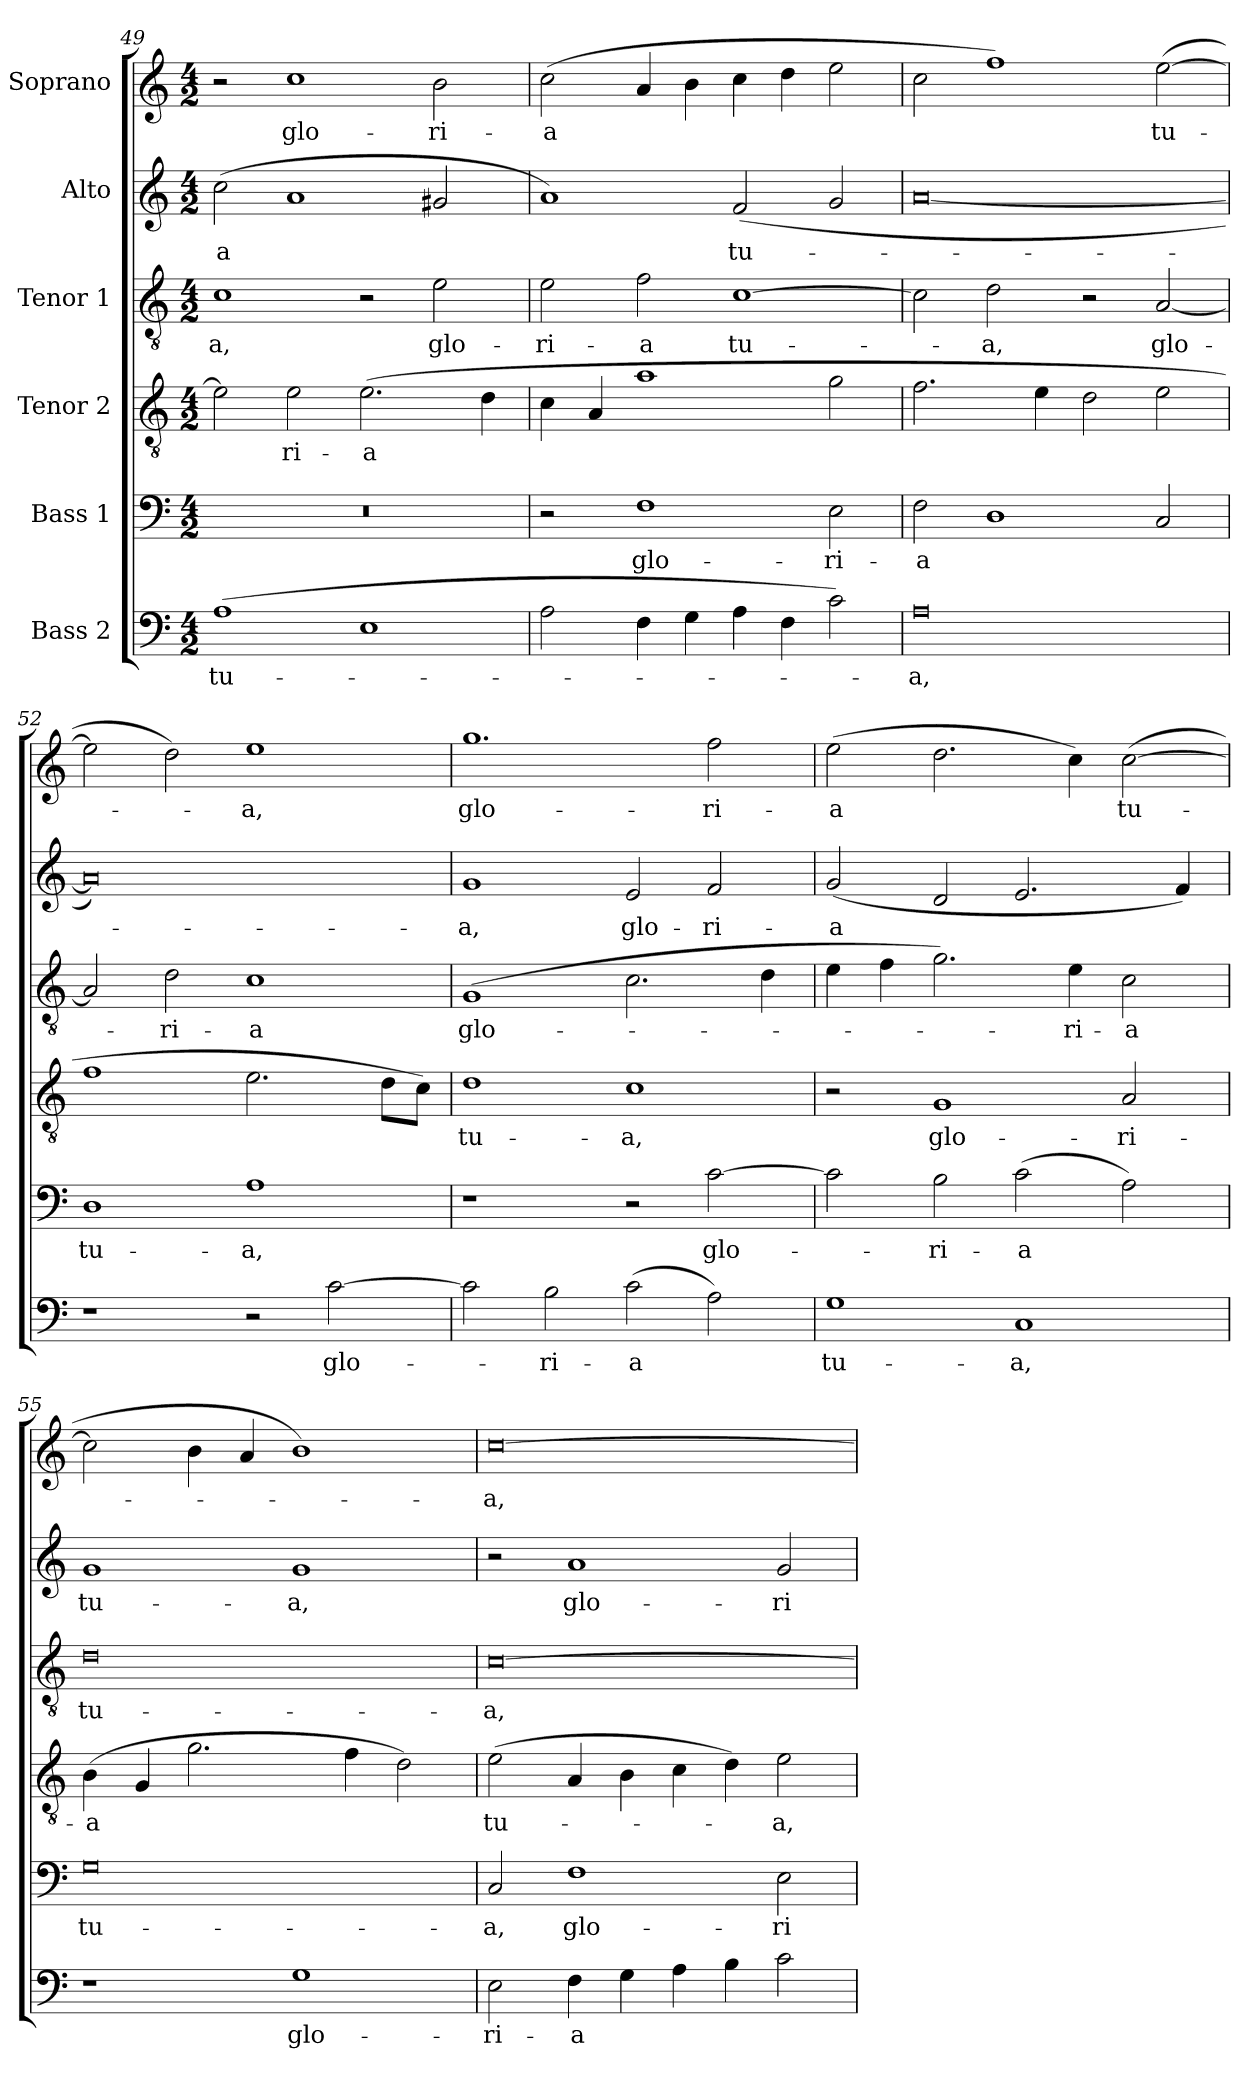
**kern	**text	**kern	**text	**kern	**text	**kern	**text	**kern	**text	**kern	**text
*part6	*part6	*part5	*part5	*part4	*part4	*part3	*part3	*part2	*part2	*part1	*part1
*staff6	*staff6	*staff5	*staff5	*staff4	*staff4	*staff3	*staff3	*staff2	*staff2	*staff1	*staff1
*I"Bass 2	*	*I"Bass 1	*	*I"Tenor 2	*	*I"Tenor 1	*	*I"Alto	*	*I"Soprano	*
!!LO:LB:g=z
*clefF4	*	*clefF4	*	*clefGv2	*	*clefGv2	*	*clefG2	*	*clefG2	*
*k[]	*	*k[]	*	*k[]	*	*k[]	*	*k[]	*	*k[]	*
*C:	*	*C:	*	*C:	*	*C:	*	*C:	*	*C:	*
*M4/2	*	*M4/2	*	*M4/2	*	*M4/2	*	*M4/2	*	*M4/2	*
=49	=49	=49	=49	=49	=49	=49	=49	=49	=49	=49	=49
(1A	tu-	0r	.	2e\]	.	1c	-a,	(2cc\	-a	2r	.
.	.	.	.	2e\	-ri-	.	.	1a	.	1cc	glo-
1E	.	.	.	(2.e\	-a	2r	.	.	.	.	.
.	.	.	.	.	.	2e\	glo-	2g#X/	.	2b\	-ri-
.	.	.	.	4d\	.	.	.	.	.	.	.
=50	=50	=50	=50	=50	=50	=50	=50	=50	=50	=50	=50
2A\	.	2r	.	4c\	.	2e\	-ri-	1a)	.	(2cc\	-a
.	.	.	.	4A/	.	.	.	.	.	.	.
4F\	.	1F	glo-	1a	.	2f\	-a	.	.	4a/	.
4G\	.	.	.	.	.	.	.	.	.	4b\	.
4A\	.	.	.	.	.	[1c	tu-	(2f/	tu-	4cc\	.
4F\	.	.	.	.	.	.	.	.	.	4dd\	.
2c\)	.	2E\	-ri-	2g\	.	.	.	2g/	.	2ee\	.
=51	=51	=51	=51	=51	=51	=51	=51	=51	=51	=51	=51
0A	-a,	2F\	-a	2.f\	.	2c\]	.	[0a	.	2cc\	.
.	.	1D	.	.	.	2d\	-a,	.	.	1ff)	.
.	.	.	.	4e\	.	.	.	.	.	.	.
.	.	.	.	2d\	.	2r	.	.	.	.	.
.	.	2C/	.	2e\	.	[2A/	glo-	.	.	([2ee\	tu-
=52	=52	=52	=52	=52	=52	=52	=52	=52	=52	=52	=52
1r	.	1D	tu-	1f	.	2A/]	.	0a])	.	2ee\]	.
.	.	.	.	.	.	2d\	-ri-	.	.	2dd\)	.
2r	.	1A	-a,	2.e\	.	1c	-a	.	.	1ee	-a,
[2c\	glo-	.	.	.	.	.	.	.	.	.	.
.	.	.	.	8d\L	.	.	.	.	.	.	.
.	.	.	.	8c\J)	.	.	.	.	.	.	.
=53	=53	=53	=53	=53	=53	=53	=53	=53	=53	=53	=53
2c\]	.	1r	.	1d	tu-	(1G	glo-	1g	-a,	1.gg	glo-
2B\	-ri-	.	.	.	.	.	.	.	.	.	.
(2c\	-a	2r	.	1c	-a,	2.c\	.	2e/	glo-	.	.
2A\)	.	[2c\	glo-	.	.	.	.	2f/	-ri-	2ff\	-ri-
.	.	.	.	.	.	4d\	.	.	.	.	.
=54	=54	=54	=54	=54	=54	=54	=54	=54	=54	=54	=54
1G	tu-	2c\]	.	2r	.	4e\	.	(2g/	-a	(2ee\	-a
.	.	.	.	.	.	4f\	.	.	.	.	.
.	.	2B\	-ri-	1G	glo-	2.g\)	.	2d/	.	2.dd\	.
1C	-a,	(2c\	-a	.	.	.	.	2.e/	.	.	.
.	.	.	.	.	.	4e\	-ri-	.	.	4cc\)	.
.	.	2A\)	.	2A/	-ri-	2c\	-a	.	.	([2cc\	tu-
.	.	.	.	.	.	.	.	4f/)	.	.	.
!!LO:PB:g=z
=55	=55	=55	=55	=55	=55	=55	=55	=55	=55	=55	=55
1r	.	0G	tu-	(4B\	-a	0d	tu-	1g	tu-	2cc\]	.
.	.	.	.	4G/	.	.	.	.	.	.	.
.	.	.	.	2.g\	.	.	.	.	.	4b\	.
.	.	.	.	.	.	.	.	.	.	4a/	.
1G	glo-	.	.	.	.	.	.	1g	-a,	1b)	.
.	.	.	.	4f\	.	.	.	.	.	.	.
.	.	.	.	2d\)	.	.	.	.	.	.	.
=56	=56	=56	=56	=56	=56	=56	=56	=56	=56	=56	=56
2E\	-ri-	2C/	-a,	(2e\	tu-	[0c	-a,	2r	.	[0cc	-a,
4F\	-a	1F	glo-	4A/	.	.	.	1a	glo-	.	.
4G\	.	.	.	4B\	.	.	.	.	.	.	.
4A\	.	.	.	4c\	.	.	.	.	.	.	.
4B\	.	.	.	4d\)	.	.	.	.	.	.	.
2c\	.	2E\	-ri-	2e\	-a,	.	.	2g/	-ri-	.	.
=	=	=	=	=	=	=	=	=	=	=	=
*-	*-	*-	*-	*-	*-	*-	*-	*-	*-	*-	*-
